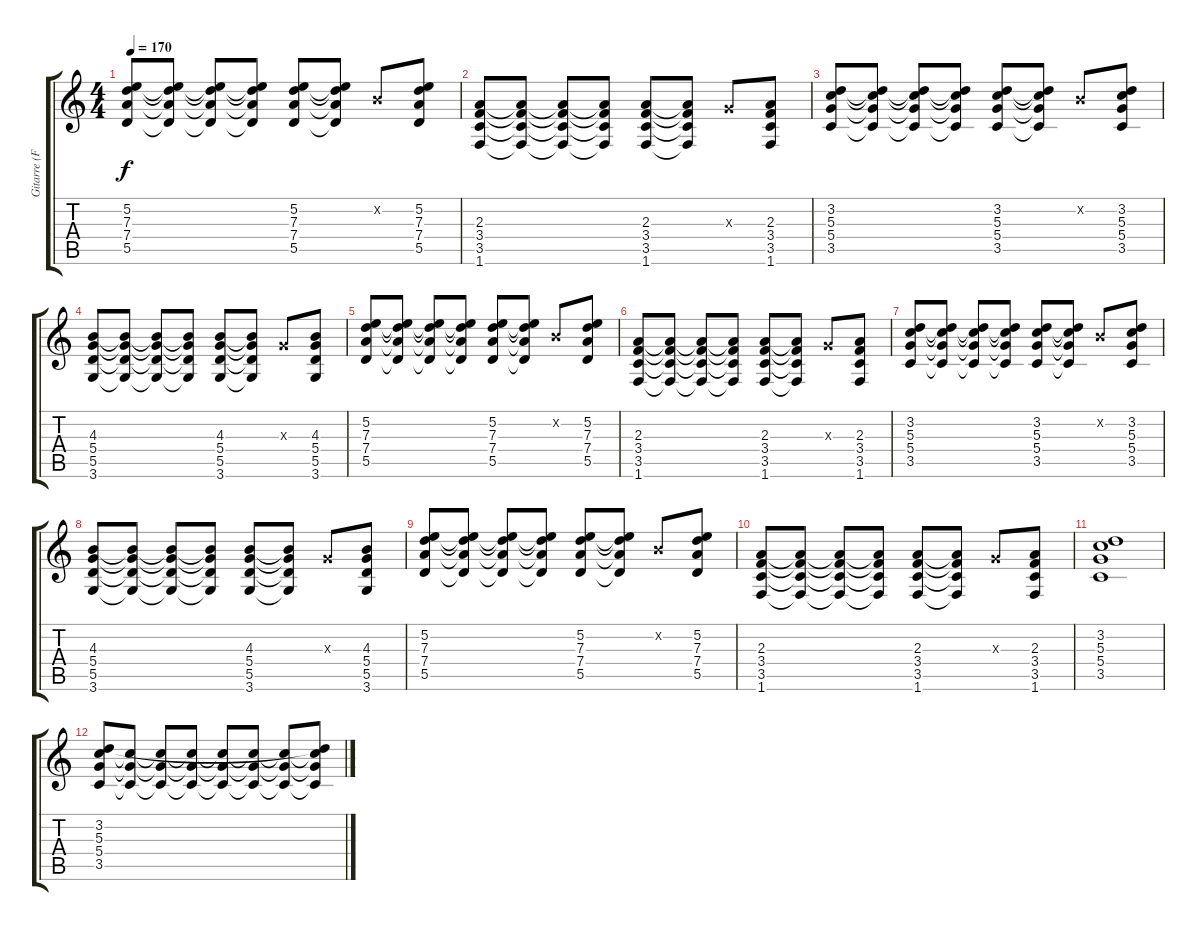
\track ("Gitarre (Farin)" "Gitarre (F") {instrument distortionguitar}
\staff {score tabs}
\tuning (E4 B3 G3 D3 A2 E2) {hide}
\ts (4 4)
\tempo 170
\clef g2
\ks c
(5.2 7.3 7.4 5.5).8{dy f} (5.2{t} 7.3{t} 7.4{t} 5.5{t}).8 (5.2{t} 7.3{t} 7.4{t} 5.5{t}).8 (5.2{t} 7.3{t} 7.4{t} 5.5{t}).8 (5.2 7.3 7.4 5.5).8 (5.2{t} 7.3{t} 7.4{t} 5.5{t}).8 0.2{x}.8 (5.2 7.3 7.4 5.5).8 |
(2.3 3.4 3.5 1.6).8 (2.3{t} 3.4{t} 3.5{t} 1.6{t}).8 (2.3{t} 3.4{t} 3.5{t} 1.6{t}).8 (2.3{t} 3.4{t} 3.5{t} 1.6{t}).8 (2.3 3.4 3.5 1.6).8 (2.3{t} 3.4{t} 3.5{t} 1.6{t}).8 0.3{x}.8 (2.3 3.4 3.5 1.6).8 |
(3.2 5.3 5.4 3.5).8 (3.2{t} 5.3{t} 5.4{t} 3.5{t}).8 (3.2{t} 5.3{t} 5.4{t} 3.5{t}).8 (3.2{t} 5.3{t} 5.4{t} 3.5{t}).8 (3.2 5.3 5.4 3.5).8 (3.2{t} 5.3{t} 5.4{t} 3.5{t}).8 0.2{x}.8 (3.2 5.3 5.4 3.5).8 |
(4.3 5.4 5.5 3.6).8 (4.3{t} 5.4{t} 5.5{t} 3.6{t}).8 (4.3{t} 5.4{t} 5.5{t} 3.6{t}).8 (4.3{t} 5.4{t} 5.5{t} 3.6{t}).8 (4.3 5.4 5.5 3.6).8 (4.3{t} 5.4{t} 5.5{t} 3.6{t}).8 0.3{x}.8 (4.3 5.4 5.5 3.6).8 |
(5.2 7.3 7.4 5.5).8 (5.2{t} 7.3{t} 7.4{t} 5.5{t}).8 (5.2{t} 7.3{t} 7.4{t} 5.5{t}).8 (5.2{t} 7.3{t} 7.4{t} 5.5{t}).8 (5.2 7.3 7.4 5.5).8 (5.2{t} 7.3{t} 7.4{t} 5.5{t}).8 0.2{x}.8 (5.2 7.3 7.4 5.5).8 |
(2.3 3.4 3.5 1.6).8 (2.3{t} 3.4{t} 3.5{t} 1.6{t}).8 (2.3{t} 3.4{t} 3.5{t} 1.6{t}).8 (2.3{t} 3.4{t} 3.5{t} 1.6{t}).8 (2.3 3.4 3.5 1.6).8 (2.3{t} 3.4{t} 3.5{t} 1.6{t}).8 0.3{x}.8 (2.3 3.4 3.5 1.6).8 |
(3.2 5.3 5.4 3.5).8 (3.2{t} 5.3{t} 5.4{t} 3.5{t}).8 (3.2{t} 5.3{t} 5.4{t} 3.5{t}).8 (3.2{t} 5.3{t} 5.4{t} 3.5{t}).8 (3.2 5.3 5.4 3.5).8 (3.2{t} 5.3{t} 5.4{t} 3.5{t}).8 0.2{x}.8 (3.2 5.3 5.4 3.5).8 |
(4.3 5.4 5.5 3.6).8 (4.3{t} 5.4{t} 5.5{t} 3.6{t}).8 (4.3{t} 5.4{t} 5.5{t} 3.6{t}).8 (4.3{t} 5.4{t} 5.5{t} 3.6{t}).8 (4.3 5.4 5.5 3.6).8 (4.3{t} 5.4{t} 5.5{t} 3.6{t}).8 0.3{x}.8 (4.3 5.4 5.5 3.6).8 |
(5.2 7.3 7.4 5.5).8 (5.2{t} 7.3{t} 7.4{t} 5.5{t}).8 (5.2{t} 7.3{t} 7.4{t} 5.5{t}).8 (5.2{t} 7.3{t} 7.4{t} 5.5{t}).8 (5.2 7.3 7.4 5.5).8 (5.2{t} 7.3{t} 7.4{t} 5.5{t}).8 0.2{x}.8 (5.2 7.3 7.4 5.5).8 |
(2.3 3.4 3.5 1.6).8 (2.3{t} 3.4{t} 3.5{t} 1.6{t}).8 (2.3{t} 3.4{t} 3.5{t} 1.6{t}).8 (2.3{t} 3.4{t} 3.5{t} 1.6{t}).8 (2.3 3.4 3.5 1.6).8 (2.3{t} 3.4{t} 3.5{t} 1.6{t}).8 0.3{x}.8 (2.3 3.4 3.5 1.6).8 |
(3.2 5.3 5.4 3.5).1 |
(3.2 5.3 5.4 3.5).8 (5.3{t} 5.4{t} 3.5{t}).8 (5.3{t} 5.4{t} 3.5{t}).8 (5.3{t} 5.4{t} 3.5{t}).8 (5.3{t} 5.4{t} 3.5{t}).8 (5.3{t} 5.4{t} 3.5{t}).8 (5.3{t} 5.4{t} 3.5{t}).8 (3.2{t} 5.3{t} 5.4{t} 3.5{t}).8
